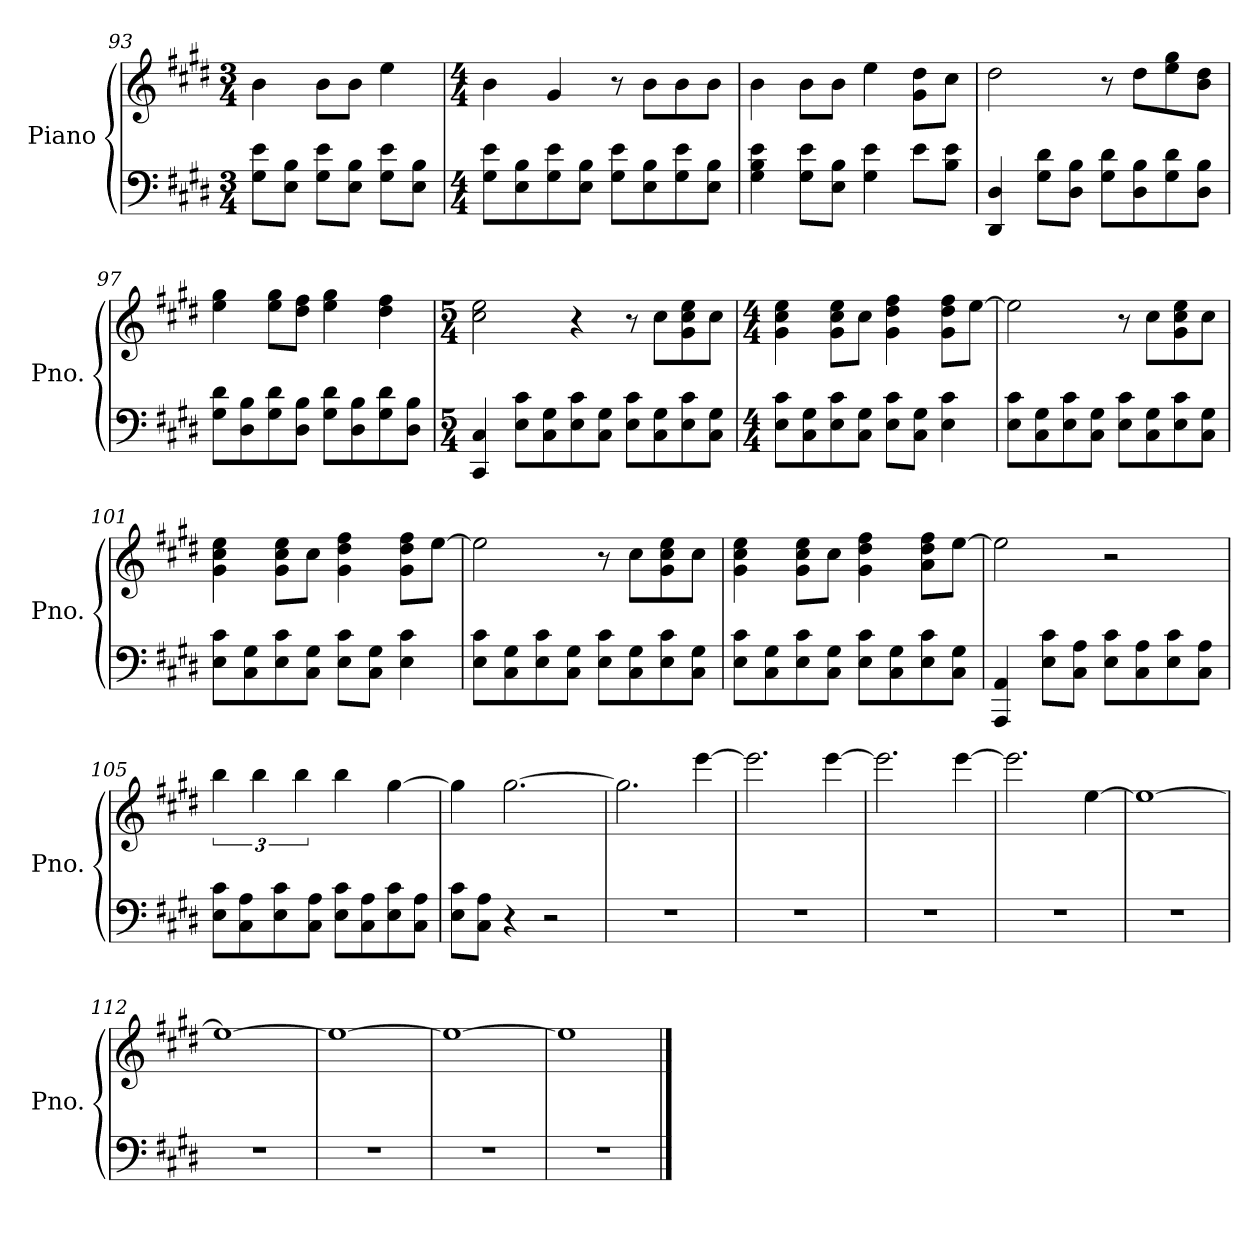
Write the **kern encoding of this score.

**kern	**kern
*part1	*part1
*staff2	*staff1
*I"Piano	*
*I'Pno.	*
*clefF4	*clefG2
*k[f#c#g#d#]	*k[f#c#g#d#]
*M3/4	*M3/4
=93	=93
8G#\ 8e\L	4b\
8E\ 8B\J	.
8G#\ 8e\L	8b\L
8E\ 8B\J	8b\J
8G#\ 8e\L	4ee\
8E\ 8B\J	.
=94	=94
*M4/4	*M4/4
8G#\ 8e\L	4b\
8E\ 8B\	.
8G#\ 8e\	4g#/
8E\ 8B\J	.
8G#\ 8e\L	8r
8E\ 8B\	8b\L
8G#\ 8e\	8b\
8E\ 8B\J	8b\J
=95	=95
4G#\ 4B\ 4e\	4b\
8G#\ 8e\L	8b\L
8E\ 8B\J	8b\J
4G#\ 4e\	4ee\
8e\L	8g#\ 8dd#\L
8B\ 8e\J	8cc#\J
=96	=96
4DD#/ 4D#/	2dd#\
8G#\ 8d#\L	.
8D#\ 8B\J	.
8G#\ 8d#\L	8r
8D#\ 8B\	8dd#\L
8G#\ 8d#\	8ee\ 8gg#\
8D#\ 8B\J	8b\ 8dd#\J
!!LO:PB:g=z
=97	=97
8G#\ 8d#\L	4ee\ 4gg#\
8D#\ 8B\	.
8G#\ 8d#\	8ee\ 8gg#\L
8D#\ 8B\J	8dd#\ 8ff#\J
8G#\ 8d#\L	4ee\ 4gg#\
8D#\ 8B\	.
8G#\ 8d#\	4dd#\ 4ff#\
8D#\ 8B\J	.
=98	=98
*M5/4	*M5/4
4CC#/ 4C#/	2cc#\ 2ee\
8E\ 8c#\L	.
8C#\ 8G#\	.
8E\ 8c#\	4r
8C#\ 8G#\J	.
8E\ 8c#\L	8r
8C#\ 8G#\	8cc#\L
8E\ 8c#\	8g#\ 8cc#\ 8ee\
8C#\ 8G#\J	8cc#\J
=99	=99
*M4/4	*M4/4
8E\ 8c#\L	4g#\ 4cc#\ 4ee\
8C#\ 8G#\	.
8E\ 8c#\	8g#\ 8cc#\ 8ee\L
8C#\ 8G#\J	8cc#\J
8E\ 8c#\L	4g#\ 4dd#\ 4ff#\
8C#\ 8G#\J	.
4E\ 4c#\	8g#\ 8dd#\ 8ff#\L
.	[8ee\J
=100	=100
8E\ 8c#\L	2ee\]
8C#\ 8G#\	.
8E\ 8c#\	.
8C#\ 8G#\J	.
8E\ 8c#\L	8r
8C#\ 8G#\	8cc#\L
8E\ 8c#\	8g#\ 8cc#\ 8ee\
8C#\ 8G#\J	8cc#\J
!!LO:LB:g=z
=101	=101
8E\ 8c#\L	4g#\ 4cc#\ 4ee\
8C#\ 8G#\	.
8E\ 8c#\	8g#\ 8cc#\ 8ee\L
8C#\ 8G#\J	8cc#\J
8E\ 8c#\L	4g#\ 4dd#\ 4ff#\
8C#\ 8G#\J	.
4E\ 4c#\	8g#\ 8dd#\ 8ff#\L
.	[8ee\J
=102	=102
8E\ 8c#\L	2ee\]
8C#\ 8G#\	.
8E\ 8c#\	.
8C#\ 8G#\J	.
8E\ 8c#\L	8r
8C#\ 8G#\	8cc#\L
8E\ 8c#\	8g#\ 8cc#\ 8ee\
8C#\ 8G#\J	8cc#\J
=103	=103
8E\ 8c#\L	4g#\ 4cc#\ 4ee\
8C#\ 8G#\	.
8E\ 8c#\	8g#\ 8cc#\ 8ee\L
8C#\ 8G#\J	8cc#\J
8E\ 8c#\L	4g#\ 4dd#\ 4ff#\
8C#\ 8G#\	.
8E\ 8c#\	8a\ 8dd#\ 8ff#\L
8C#\ 8G#\J	[8ee\J
=104	=104
4AAA/ 4AA/	2ee\]
8E\ 8c#\L	.
8C#\ 8A\J	.
8E\ 8c#\L	2r
8C#\ 8A\	.
8E\ 8c#\	.
8C#\ 8A\J	.
=105	=105
8E\ 8c#\L	6bb\
8C#\ 8A\	.
.	6bb\
8E\ 8c#\	.
.	6bb\
8C#\ 8A\J	.
8E\ 8c#\L	4bb\
8C#\ 8A\	.
8E\ 8c#\	[4gg#\
8C#\ 8A\J	.
!!LO:LB:g=z
=106	=106
8E\ 8c#\L	4gg#\]
8C#\ 8A\J	.
4r	[2.gg#\
2r	.
=107	=107
1r	2.gg#\]
.	[4eee\
=108	=108
1r	2.eee\]
.	[4eee\
=109	=109
1r	2.eee\]
.	[4eee\
=110	=110
1r	2.eee\]
.	[4ee\
=111	=111
1r	1ee_
=112	=112
1r	1ee_
=113	=113
1r	1ee_
=114	=114
1r	1ee_
=115	=115
1r	1ee]
==	==
*-	*-
